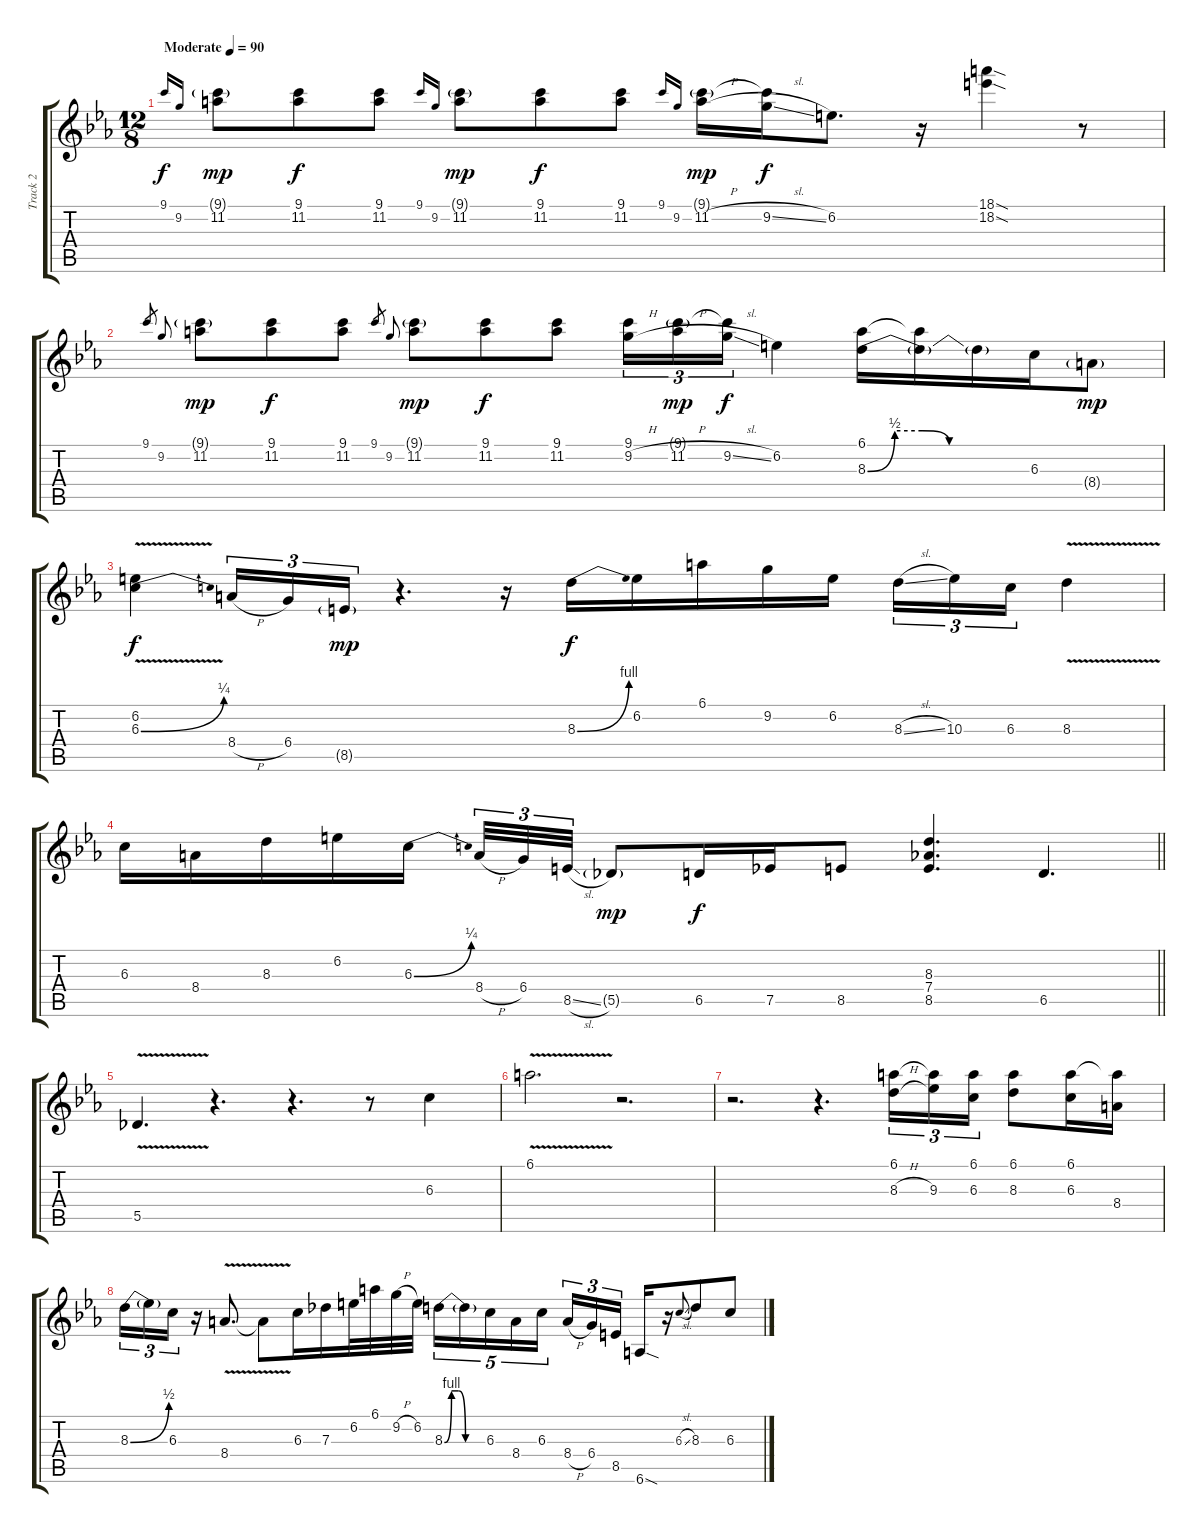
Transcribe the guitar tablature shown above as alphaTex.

\track ("Track 2" "Track 2") {instrument electricguitarjazz}
\staff {score tabs}
\tuning (Eb4 Bb3 Gb3 Db3 Ab2 Eb2) {hide}
\ts (12 8)
\tempo (90 "Moderate")
\clef g2
\ks eb
9.1.16{gr onbeat dy f instrument electricguitarjazz} 9.2.16{gr onbeat} (9.1{g} 11.2).8{dy mp} (9.1 11.2).8{dy f} (9.1 11.2).8 9.1.16{gr onbeat} 9.2.16{gr onbeat} (9.1{g} 11.2).8{dy mp} (9.1 11.2).8{dy f} (9.1 11.2).8 9.1.16{gr onbeat} 9.2.16{gr onbeat} (9.1{g} 11.2{h}).16{dy mp} (9.1{t} 9.2{sl}).16{dy f} 6.2.8{d} r.16 (18.1{sod} 18.2{sod}).4 r.8 |
9.1.16{gr} 9.2.16{gr onbeat} (9.1{g} 11.2).8{dy mp} (9.1 11.2).8{dy f} (9.1 11.2).8 9.1.16{gr} 9.2.16{gr onbeat} (9.1{g} 11.2).8{dy mp} (9.1 11.2).8{dy f} (9.1 11.2).8 (9.1 9.2{h}).16{tu (3 2)} (9.1{g} 11.2{h}).16{tu (3 2) dy mp} (9.1{t} 9.2{sl}).16{tu (3 2) dy f} 6.2.4 (6.1 8.3{be (custom 0 0 10 2 20 2 30 0 60 0)}).16 (6.1{t} 8.3{t}).16 8.3{t}.16 6.3.16 8.4{g}.8{dy mp} |
(6.2{v} 6.3{be (bend 0 0 60 1) v}).4{dy f} 8.4{h}.16{tu (3 2)} 6.4.16{tu (3 2)} 8.5{g}.16{tu (3 2) dy mp} r.4{d} r.16 8.3{be (bend 0 0 60 4)}.16{dy f} 6.2.16 6.1.16 9.2.16 6.2.16 8.3{sl}.16{tu (3 2)} 10.3.16{tu (3 2)} 6.3.16{tu (3 2)} 8.3{v}.4 |
\barLineRight lightlight
6.3.16 8.4.16 8.3.16 6.2.16 6.3{be (bend 0 0 60 1)}.16{beam splitsecondary} 8.4{h}.32{tu (3 2)} 6.4.32{tu (3 2)} 8.5{sl}.32{tu (3 2)} 5.5{g}.8{dy mp} 6.5.16{dy f} 7.5.16 8.5.8 (8.3 7.4 8.5).4{d} 6.5.4{d} |
5.5{v}.4{d} r.4{d} r.4{d} r.8 6.3.4 |
6.1{v}.2{d} r.2{d} |
r.2{d} r.4{d} (6.1 8.3{h}).16{tu (3 2)} (6.1{t} 9.3).16{tu (3 2)} (6.1 6.3).16{tu (3 2)} (6.1 8.3).8 (6.1 6.3).16 (6.1{t} 8.4).16 |
8.3{be (bend 0 0 60 2)}.16{tu (3 2)} 8.3{t}.16{tu (3 2)} 6.3.16{tu (3 2)} r.16 8.4{v}.8{d} 8.4{t}.8 6.3.16 7.3.16 6.2.32 6.1.32 9.2{h}.32 6.2.32 8.3{be (custom 0 0 10 4 20 4 30 0 60 0)}.16{tu (5 4)} 8.3{t}.16{tu (5 4)} 6.3.16{tu (5 4)} 8.4.16{tu (5 4)} 6.3.16{tu (5 4) beam splitsecondary} 8.4{h}.16{tu (3 2)} 6.4.16{tu (3 2)} 8.5.16{tu (3 2)} 6.6{sod}.16 r.16 6.3{sl}.8{gr onbeat} 8.3.8 6.3.8
